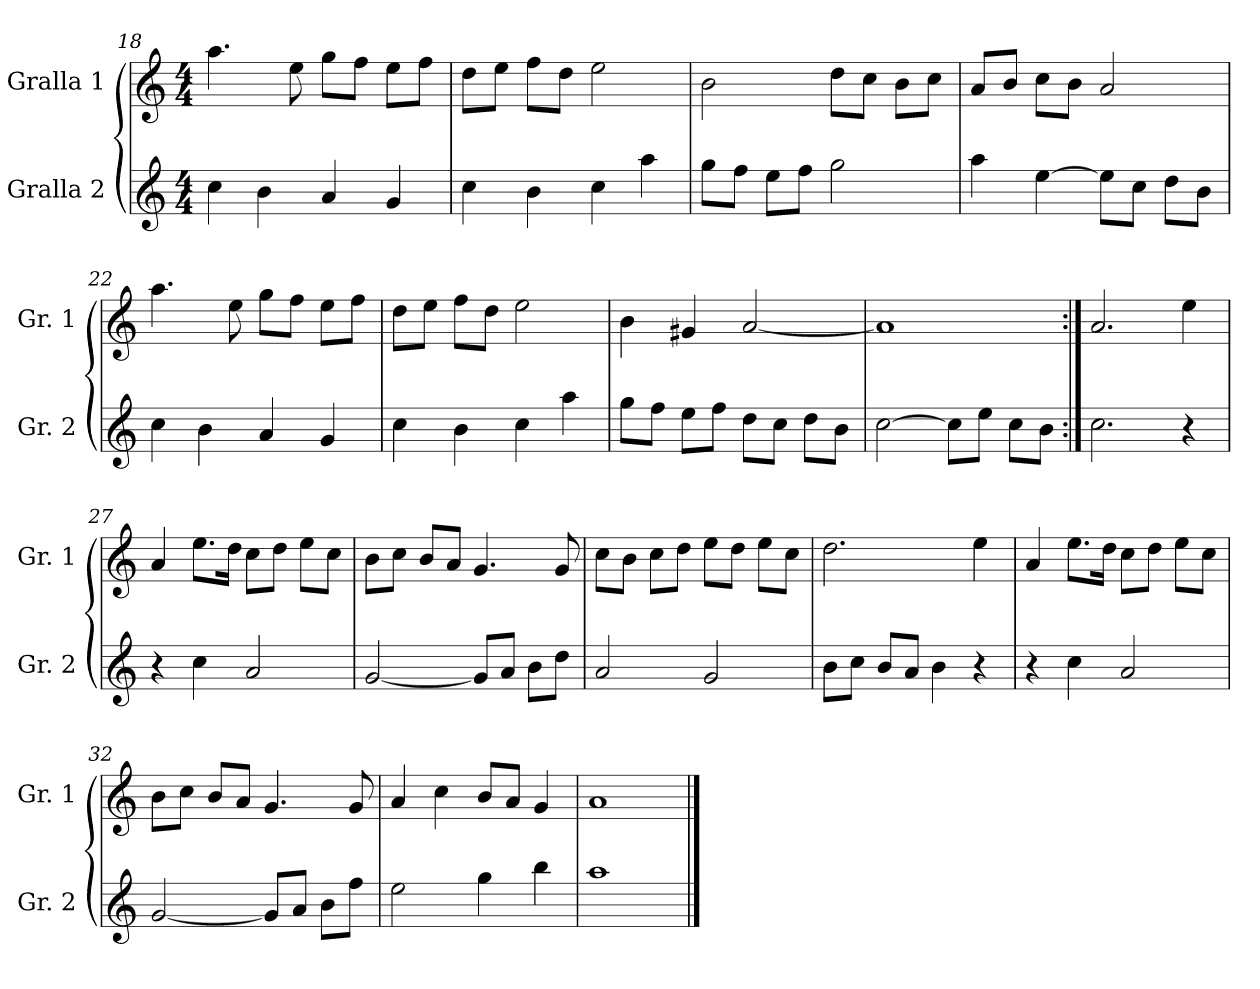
**kern	**kern
*part2	*part1
*staff2	*staff1
*I"Gralla 2	*I"Gralla 1
*I'Gr. 2	*I'Gr. 1
*clefG2	*clefG2
*ITrd2c3	*ITrd2c3
*k[f#c#g#]	*k[f#c#g#]
*M4/4	*M4/4
=18	=18
4a\	4.ff#\
4g#\	.
.	8cc#\
4f#/	8ee\L
.	8dd\J
4e/	8cc#\L
.	8dd\J
=19	=19
4a\	8b\L
.	8cc#\J
4g#\	8dd\L
.	8b\J
4a\	2cc#\
4ff#\	.
=20	=20
8ee\L	2g#\
8dd\J	.
8cc#\L	.
8dd\J	.
2ee\	8b\L
.	8a\J
.	8g#\L
.	8a\J
=21	=21
4ff#\	8f#/L
.	8g#/J
[4cc#\	8a\L
.	8g#\J
8cc#\L]	2f#/
8a\J	.
8b\L	.
8g#\J	.
=22	=22
4a\	4.ff#\
4g#\	.
.	8cc#\
4f#/	8ee\L
.	8dd\J
4e/	8cc#\L
.	8dd\J
!!LO:LB:g=z
=23	=23
4a\	8b\L
.	8cc#\J
4g#\	8dd\L
.	8b\J
4a\	2cc#\
4ff#\	.
=24	=24
8ee\L	4g#\
8dd\J	.
8cc#\L	4e#X/
8dd\J	.
8b\L	[2f#/
8a\J	.
8b\L	.
8g#\J	.
=25	=25
[2a\	1f#]
8a\L]	.
8cc#\J	.
8a\L	.
8g#\J	.
=26:|!	=26:|!
2.a\	2.f#/
4r	4cc#\
=27	=27
4r	4f#/
4a\	8.cc#\L
.	16b\Jk
2f#/	8a\L
.	8b\J
.	8cc#\L
.	8a\J
=28	=28
[2e/	8g#\L
.	8a\J
.	8g#/L
.	8f#/J
8e/L]	4.e/
8f#/J	.
8g#\L	.
8b\J	8e/
!!LO:LB:g=z
=29	=29
2f#/	8a\L
.	8g#\J
.	8a\L
.	8b\J
2e/	8cc#\L
.	8b\J
.	8cc#\L
.	8a\J
=30	=30
8g#\L	2.b\
8a\J	.
8g#/L	.
8f#/J	.
4g#\	.
4r	4cc#\
=31	=31
4r	4f#/
4a\	8.cc#\L
.	16b\Jk
2f#/	8a\L
.	8b\J
.	8cc#\L
.	8a\J
=32	=32
[2e/	8g#\L
.	8a\J
.	8g#/L
.	8f#/J
8e/L]	4.e/
8f#/J	.
8g#\L	.
8dd\J	8e/
=33	=33
2cc#\	4f#/
.	4a\
4ee\	8g#/L
.	8f#/J
4gg#\	4e/
=34	=34
1ff#	1f#
==	==
*-	*-
